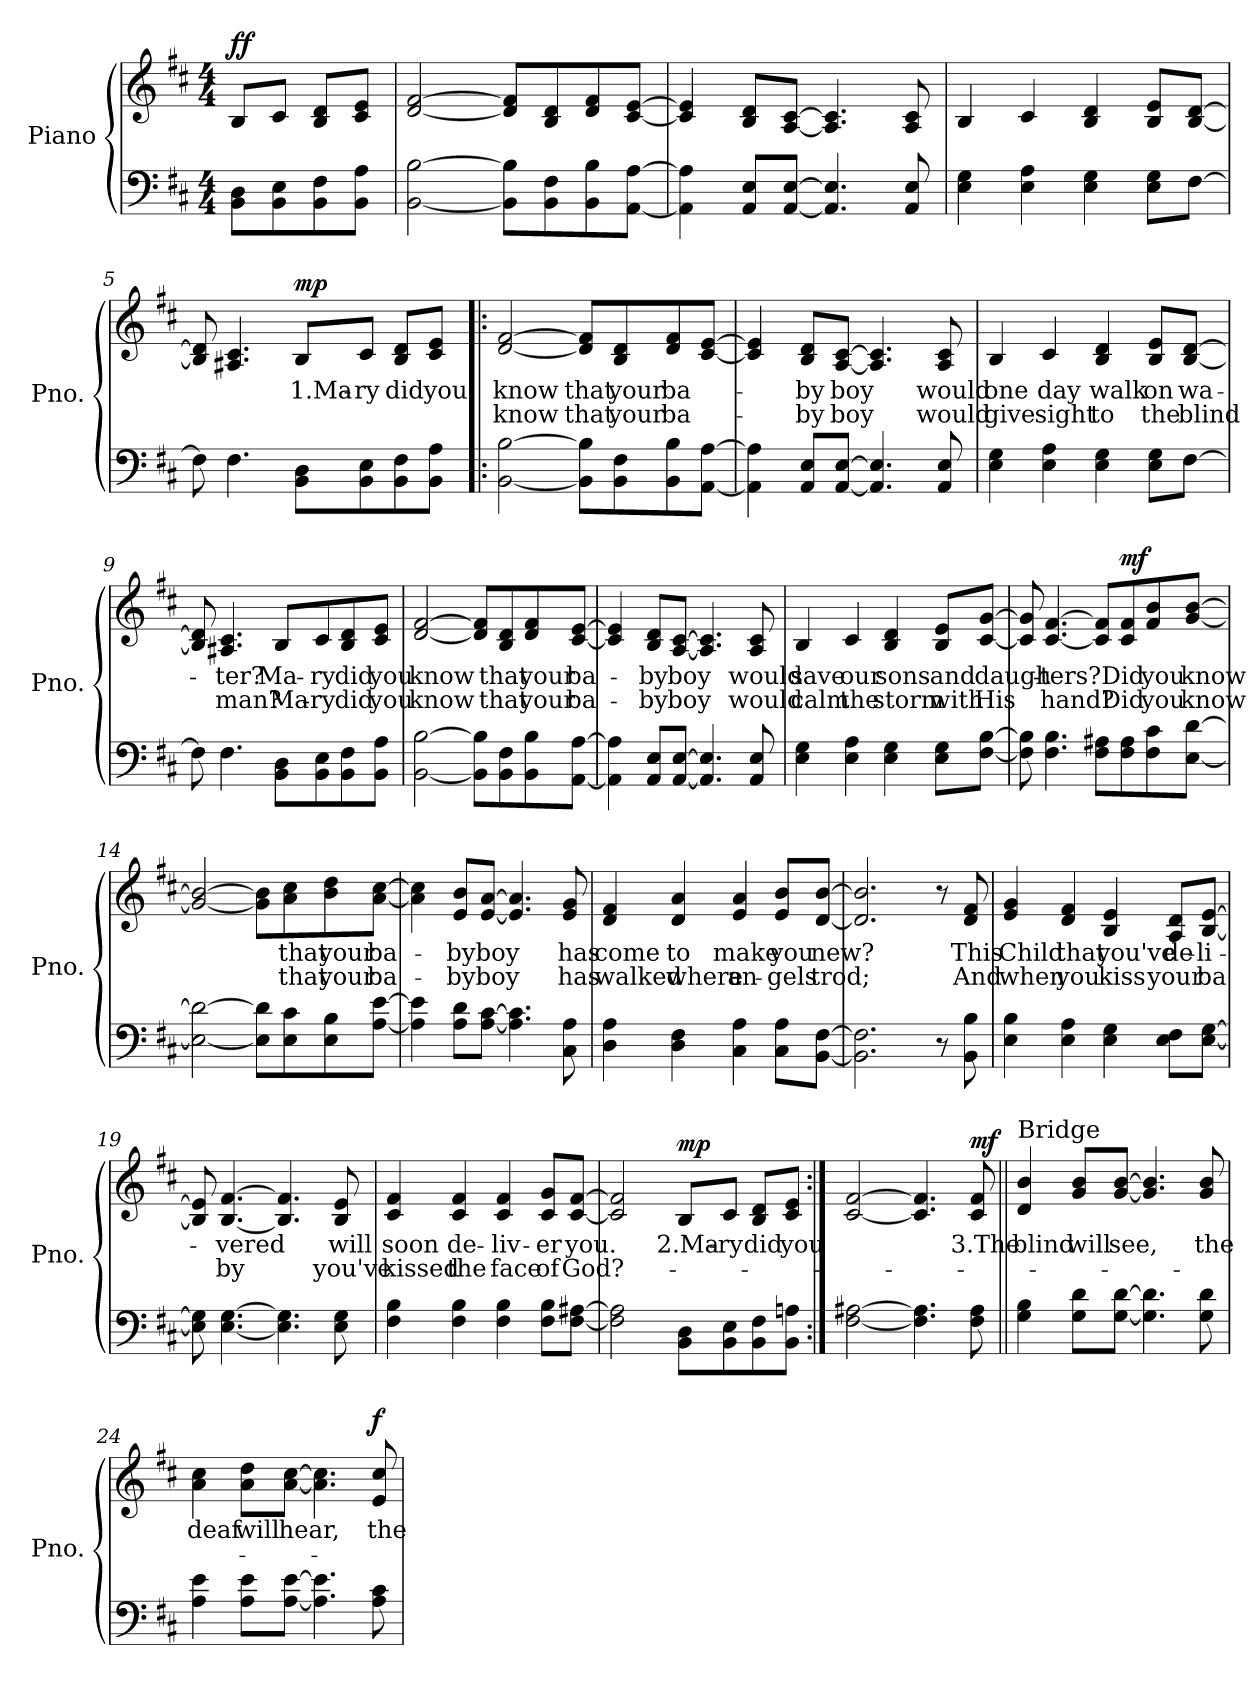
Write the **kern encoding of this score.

**kern	**kern	**text	**text	**dynam
*part1	*part1	*part1	*part1	*part1
*staff2	*staff1	*staff1	*staff1	*staff1/2
*I"Piano	*	*	*	*
*I'Pno.	*	*	*	*
*clefF4	*clefG2	*	*	*
*k[f#c#]	*k[f#c#]	*	*	*
*M4/4	*M4/4	*	*	*
=1	=1	=1	=1	=1
!	!	!	!	!LO:DY:b
8BB\ 8D\L	8B/L	.	.	ff
8BB\ 8E\	8c#/J	.	.	.
8BB\ 8F#\	8B/ 8d/L	.	.	.
8BB\ 8A\J	8c#/ 8e/J	.	.	.
=2	=2	=2	=2	=2
[2BB\ [2B\	[2d/ [2f#/	.	.	.
8BB\] 8B\]L	8d/] 8f#/]L	.	.	.
8BB\ 8F#\	8B/ 8d/	.	.	.
8BB\ 8B\	8d/ 8f#/	.	.	.
[8AA\ [8A\J	[8c#/ [8e/J	.	.	.
=3	=3	=3	=3	=3
4AA\] 4A\]	4c#/] 4e/]	.	.	.
8AA/ 8E/L	8B/ 8d/L	.	.	.
[8AA/ [8E/J	[8A/ [8c#/J	.	.	.
4.AA/] 4.E/]	4.A/] 4.c#/]	.	.	.
8AA/ 8E/	8A/ 8c#/	.	.	.
=4	=4	=4	=4	=4
4E\ 4G\	4B/	.	.	.
4E\ 4A\	4c#/	.	.	.
4E\ 4G\	4B/ 4d/	.	.	.
8E\ 8G\L	8B/ 8e/L	.	.	.
[8F#\J	[8B/ [8d/J	.	.	.
=5	=5	=5	=5	=5
8F#\]	8B/] 8d/]	.	.	.
4.F#\	4.A#X/ 4.c#/	.	.	.
!	!	!LO:LY:b	!	!LO:DY:a
8BB\ 8D\L	8B/L	1.Ma-	.	mp
!	!	!LO:LY:b	!	!
8BB\ 8E\	8c#/J	-ry	.	.
!	!	!LO:LY:b	!	!
8BB\ 8F#\	8B/ 8d/L	did	.	.
!	!	!LO:LY:b	!	!
8BB\ 8A\J	8c#/ 8e/J	you	.	.
!!LO:LB:g=z
=6!|:	=6!|:	=6!|:	=6!|:	=6!|:
!	!	!LO:LY:b	!LO:LY:b	!
[2BB\ [2B\	[2d/ [2f#/	know	know	.
!	!	!LO:LY:b	!LO:LY:b	!
8BB\] 8B\]L	8d/] 8f#/]L	that	that	.
!	!	!LO:LY:b	!LO:LY:b	!
8BB\ 8F#\	8B/ 8d/	your	your	.
!	!	!LO:LY:b	!LO:LY:b	!
8BB\ 8B\	8d/ 8f#/	ba-	ba-	.
[8AA\ [8A\J	[8c#/ [8e/J	.	.	.
=7	=7	=7	=7	=7
4AA\] 4A\]	4c#/] 4e/]	.	.	.
!	!	!LO:LY:b	!LO:LY:b	!
8AA/ 8E/L	8B/ 8d/L	-by	-by	.
!	!	!LO:LY:b	!LO:LY:b	!
[8AA/ [8E/J	[8A/ [8c#/J	boy	boy	.
4.AA/] 4.E/]	4.A/] 4.c#/]	.	.	.
!	!	!LO:LY:b	!LO:LY:b	!
8AA/ 8E/	8A/ 8c#/	would	would	.
=8	=8	=8	=8	=8
!	!	!LO:LY:b	!LO:LY:b	!
4E\ 4G\	4B/	one	give	.
!	!	!LO:LY:b	!LO:LY:b	!
4E\ 4A\	4c#/	day	sight	.
!	!	!LO:LY:b	!LO:LY:b	!
4E\ 4G\	4B/ 4d/	walk	to	.
!	!	!LO:LY:b	!LO:LY:b	!
8E\ 8G\L	8B/ 8e/L	on	the	.
!	!	!LO:LY:b	!LO:LY:b	!
[8F#\J	[8B/ [8d/J	wa-	blind	.
=9	=9	=9	=9	=9
8F#\]	8B/] 8d/]	.	.	.
!	!	!LO:LY:b	!LO:LY:b	!
4.F#\	4.A#X/ 4.c#/	-ter?	man?	.
!	!	!LO:LY:b	!LO:LY:b	!
8BB\ 8D\L	8B/L	Ma-	Ma-	.
!	!	!LO:LY:b	!LO:LY:b	!
8BB\ 8E\	8c#/	-ry	-ry	.
!	!	!LO:LY:b	!LO:LY:b	!
8BB\ 8F#\	8B/ 8d/	did	did	.
!	!	!LO:LY:b	!LO:LY:b	!
8BB\ 8A\J	8c#/ 8e/J	you	you	.
!!LO:LB:g=z
=10	=10	=10	=10	=10
!	!	!LO:LY:b	!LO:LY:b	!
[2BB\ [2B\	[2d/ [2f#/	know	know	.
8BB\] 8B\]L	8d/] 8f#/]L	.	.	.
!	!	!LO:LY:b	!LO:LY:b	!
8BB\ 8F#\	8B/ 8d/	that	that	.
!	!	!LO:LY:b	!LO:LY:b	!
8BB\ 8B\	8d/ 8f#/	your	your	.
!	!	!LO:LY:b	!LO:LY:b	!
[8AA\ [8A\J	[8c#/ [8e/J	ba-	ba-	.
=11	=11	=11	=11	=11
4AA\] 4A\]	4c#/] 4e/]	.	.	.
!	!	!LO:LY:b	!LO:LY:b	!
8AA/ 8E/L	8B/ 8d/L	-by	by	.
!	!	!LO:LY:b	!LO:LY:b	!
[8AA/ [8E/J	[8A/ [8c#/J	boy	boy	.
4.AA/] 4.E/]	4.A/] 4.c#/]	.	.	.
!	!	!LO:LY:b	!LO:LY:b	!
8AA/ 8E/	8A/ 8c#/	would	would	.
=12	=12	=12	=12	=12
!	!	!LO:LY:b	!LO:LY:b	!
4E\ 4G\	4B/	save	calm	.
!	!	!LO:LY:b	!LO:LY:b	!
4E\ 4A\	4c#/	our	the	.
!	!	!LO:LY:b	!LO:LY:b	!
4E\ 4G\	4B/ 4d/	sons	storm	.
!	!	!LO:LY:b	!LO:LY:b	!
8E\ 8G\L	8B/ 8e/L	and	with	.
!	!	!LO:LY:b	!LO:LY:b	!
[8F#\ [8B\J	[8c#/ [8g/J	daugh-	His	.
=13	=13	=13	=13	=13
8F#\] 8B\]	8c#/] 8g/]	.	.	.
!	!	!LO:LY:b	!LO:LY:b	!
4.F#\ 4.B\	[4.c#/ [4.f#/	-ters?	hand?	.
8F#\ 8A#X\L	8c#/] 8f#/]L	.	.	.
!	!	!LO:LY:b	!LO:LY:b	!LO:DY:a
8F#\ 8A#\	8c#/ 8f#/	Did	Did	mf
!	!	!LO:LY:b	!LO:LY:b	!
8F#\ 8c#\	8f#/ 8b/	you	you	.
!	!	!LO:LY:b	!LO:LY:b	!
[8E\ [8d\J	[8g/ [8b/J	know	know	.
!!LO:LB:g=z
=14	=14	=14	=14	=14
2E\_ 2d\_	2g/_ 2b/_	.	.	.
8E\] 8d\]L	8g\] 8b\]L	.	.	.
!	!	!LO:LY:b	!LO:LY:b	!
8E\ 8c#\	8a\ 8cc#\	that	that	.
!	!	!LO:LY:b	!LO:LY:b	!
8E\ 8B\	8b\ 8dd\	your	your	.
!	!	!LO:LY:b	!LO:LY:b	!
[8A\ [8e\J	[8a\ [8cc#\J	ba-	ba-	.
=15	=15	=15	=15	=15
4A\] 4e\]	4a\] 4cc#\]	.	.	.
!	!	!LO:LY:b	!LO:LY:b	!
8A\ 8d\L	8e/ 8b/L	-by	-by	.
!	!	!LO:LY:b	!LO:LY:b	!
[8A\ [8c#\J	[8e/ [8a/J	boy	boy	.
4.A\] 4.c#\]	4.e/] 4.a/]	.	.	.
!	!	!LO:LY:b	!LO:LY:b	!
8C#\ 8A\	8e/ 8g/	has	has	.
=16	=16	=16	=16	=16
!	!	!LO:LY:b	!LO:LY:b	!
4D\ 4A\	4d/ 4f#/	come	walked	.
!	!	!LO:LY:b	!LO:LY:b	!
4D\ 4F#\	4d/ 4a/	to	where	.
!	!	!LO:LY:b	!LO:LY:b	!
4C#\ 4A\	4e/ 4a/	make	an-	.
!	!	!LO:LY:b	!LO:LY:b	!
8C#\ 8A\L	8e/ 8b/L	you	-gels	.
!	!	!LO:LY:b	!LO:LY:b	!
[8BB\ [8F#\J	[8d/ [8b/J	new?	trod;	.
=17	=17	=17	=17	=17
2.BB\] 2.F#\]	2.d/] 2.b/]	.	.	.
8r	8r	.	.	.
!	!	!LO:LY:b	!LO:LY:b	!
8BB\ 8B\	8d/ 8f#/	This	And	.
!!LO:PB:g=z
=18	=18	=18	=18	=18
!	!	!LO:LY:b	!LO:LY:b	!
4E\ 4B\	4e/ 4g/	Child	when	.
!	!	!LO:LY:b	!LO:LY:b	!
4E\ 4A\	4d/ 4f#/	that	you	.
!	!	!LO:LY:b	!LO:LY:b	!
4E\ 4G\	4B/ 4e/	you've	kiss	.
!	!	!LO:LY:b	!LO:LY:b	!
8E\ 8F#\L	8A/ 8d/L	de-	your	.
!	!	!LO:LY:b	!LO:LY:b	!
[8E\ [8G\J	[8B/ [8e/J	-li-	ba	.
=19	=19	=19	=19	=19
8E\] 8G\]	8B/] 8e/]	.	.	.
!	!	!LO:LY:b	!LO:LY:b	!
[4.E\ [4.G\	[4.B/ [4.f#/	-vered	by	.
4.E\] 4.G\]	4.B/] 4.f#/]	.	.	.
!	!	!LO:LY:b	!LO:LY:b	!
8E\ 8G\	8B/ 8e/	will	you've	.
=20	=20	=20	=20	=20
!	!	!LO:LY:b	!LO:LY:b	!
4F#\ 4B\	4c#/ 4f#/	soon	kissed	.
!	!	!LO:LY:b	!LO:LY:b	!
4F#\ 4B\	4c#/ 4f#/	de-	the	.
!	!	!LO:LY:b	!LO:LY:b	!
4F#\ 4B\	4c#/ 4f#/	-liv-	face	.
!	!	!LO:LY:b	!LO:LY:b	!
8F#\ 8B\L	8c#/ 8g/L	-er	of	.
!	!	!LO:LY:b	!LO:LY:b	!
[8F#\ [8A#X\J	[8c#/ [8f#/J	you.	God?-	.
=21	=21	=21	=21	=21
2F#\] 2A#\]	2c#/] 2f#/]	.	.	.
!	!	!LO:LY:b	!	!LO:DY:a
8BB\ 8D\L	8B/L	2.Ma-	.	mp
!	!	!LO:LY:b	!	!
8BB\ 8E\	8c#/J	-ry	.	.
!	!	!LO:LY:b	!	!
8BB\ 8F#\	8B/ 8d/L	did	.	.
!	!	!LO:LY:b	!	!
8BB\ 8An\J	8c#/ 8e/J	you	.	.
!!LO:LB:g=z
=22:|!	=22:|!	=22:|!	=22:|!	=22:|!
[2F#\ [2A#X\	[2c#/ [2f#/	.	.	.
4.F#\] 4.A#\]	4.c#/] 4.f#/]	.	.	.
!	!	!LO:LY:b	!	!LO:DY:a
8F#\ 8A#\	8c#/ 8f#/	3.The	.	mf
=23||	=23||	=23||	=23||	=23||
!	!LO:TX:a:t=Bridge	!	!	!
!	!	!LO:LY:b	!	!
4G\ 4B\	4d/ 4b/	blind	.	.
!	!	!LO:LY:b	!	!
8G\ 8d\L	8g/ 8b/L	will	.	.
!	!	!LO:LY:b	!	!
[8G\ [8d\J	[8g/ [8b/J	see,	.	.
4.G\] 4.d\]	4.g/] 4.b/]	.	.	.
!	!	!LO:LY:b	!	!
8G\ 8d\	8g/ 8b/	the	.	.
=24	=24	=24	=24	=24
!	!	!LO:LY:b	!	!
4A\ 4e\	4a\ 4cc#\	deaf	.	.
!	!	!LO:LY:b	!	!
8A\ 8e\L	8a\ 8dd\L	will	.	.
!	!	!LO:LY:b	!	!
[8A\ [8e\J	[8a\ [8cc#\J	hear,	.	.
4.A\] 4.e\]	4.a\] 4.cc#\]	.	.	.
!	!	!LO:LY:b	!	!LO:DY:a
8A\ 8c#\	8e/ 8cc#/	the	.	f
=	=	=	=	=
*-	*-	*-	*-	*-
